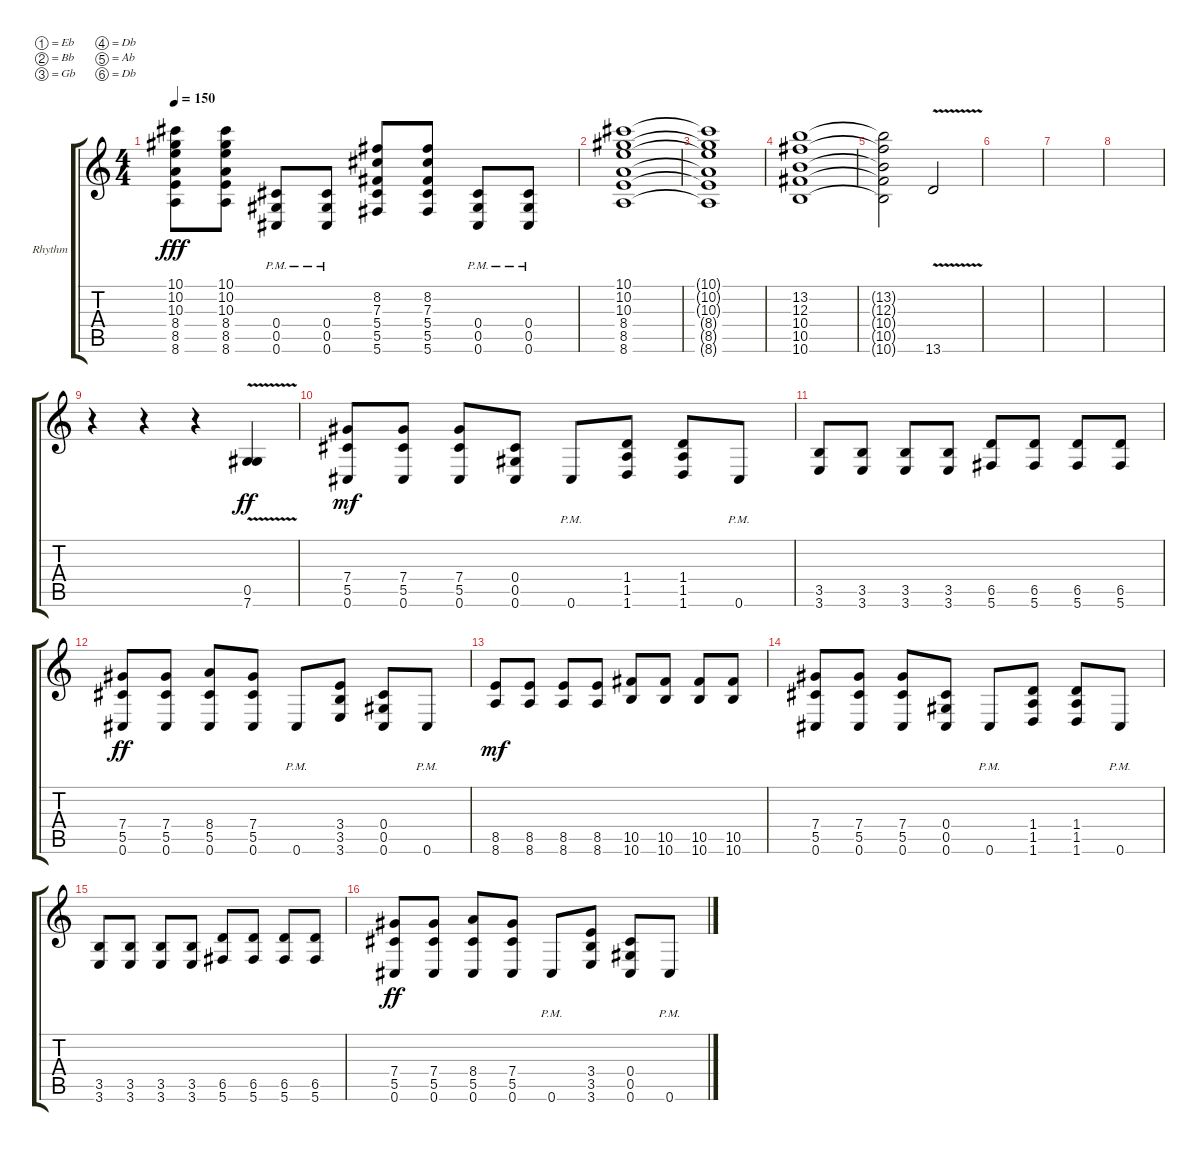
\bracketExtendMode groupsimilarinstruments
\firstSystemTrackNameOrientation horizontal
\otherSystemsTrackNameOrientation horizontal
\track ("Kaleb" "Rhythm") {instrument distortionguitar}
\staff {score tabs}
\tuning (Eb4 Bb3 Gb3 Db3 Ab2 Db2)
\ts (4 4)
\tempo 150
\clef g2
\ks c
(8.6 8.5 8.4 10.3 10.2 10.1).8{dy fff} (10.1 10.2 10.3 8.4 8.5 8.6).8 (0.6{pm} 0.5{pm} 0.4{pm}).8 (0.6{pm} 0.5{pm} 0.4{pm}).8 (7.3 5.4 5.5 5.6 8.2).8 (5.6 5.5 5.4 7.3 8.2).8 (0.4{pm} 0.5{pm} 0.6{pm}).8 (0.4{pm} 0.5{pm} 0.6{pm}).8 |
(8.6 8.5 8.4 10.3 10.2 10.1).1 |
(10.1{t} 10.2{t} 10.3{t} 8.4{t} 8.5{t} 8.6{t}).1 |
(10.6 10.5 10.4 12.3 13.2).1 |
(13.2{t} 12.3{t} 10.4{t} 10.5{t} 10.6{t}).2 13.6{v}.2 |
|
|
|
r.4 r.4 r.4 (7.6{v} 0.5).4{dy ff} |
(7.4 5.5 0.6).8{dy mf} (7.4 5.5 0.6).8 (7.4 5.5 0.6).8 (0.6 0.5 0.4).8 0.6{pm}.8 (1.6 1.5 1.4).8 (1.6 1.5 1.4).8 0.6{pm}.8 |
(3.6 3.5).8 (3.6 3.5).8 (3.5 3.6).8 (3.6 3.5).8 (5.6 6.5).8 (5.6 6.5).8 (6.5 5.6).8 (5.6 6.5).8 |
(5.5 7.4 0.6).8{dy ff} (5.5 7.4 0.6).8 (5.5 8.4 0.6).8 (5.5 7.4 0.6).8 0.6{pm}.8 (3.6 3.5 3.4).8 (0.4 0.5 0.6).8 0.6{pm}.8 |
(8.6 8.5).8{dy mf} (8.6 8.5).8 (8.5 8.6).8 (8.6 8.5).8 (10.6 10.5).8 (10.5 10.6).8 (10.5 10.6).8 (10.6 10.5).8 |
(7.4 5.5 0.6).8 (7.4 5.5 0.6).8 (7.4 5.5 0.6).8 (0.6 0.5 0.4).8 0.6{pm}.8 (1.6 1.5 1.4).8 (1.6 1.5 1.4).8 0.6{pm}.8 |
(3.6 3.5).8 (3.6 3.5).8 (3.5 3.6).8 (3.6 3.5).8 (5.6 6.5).8 (5.6 6.5).8 (6.5 5.6).8 (5.6 6.5).8 |
(5.5 7.4 0.6).8{dy ff} (5.5 7.4 0.6).8 (5.5 8.4 0.6).8 (5.5 7.4 0.6).8 0.6{pm}.8 (3.6 3.5 3.4).8 (0.4 0.5 0.6).8 0.6{pm}.8
